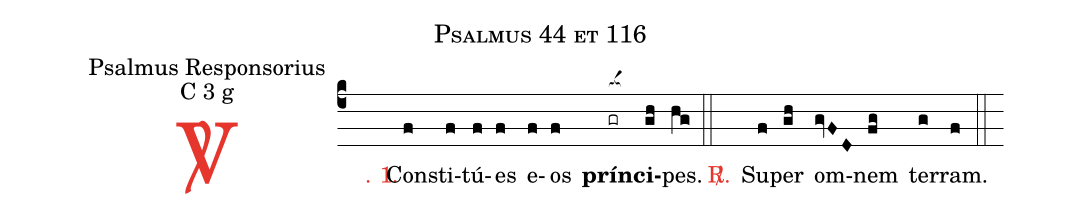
name: Psalmus 44 et 116;
office-part: Psalmus Responsorius;
mode: C 3 g;
%%
(c4)

<c><sp>V/</sp>. 1.</c>() Con(f)sti(f)tú(f)es(f) e(f)os(f) <nlba><b>prín</b>(gr[ocba:1{])<b>ci</b></nlba>(gh[ocba:0}])pes.(hg)

(::)

<c><sp>R/</sp>.</c>() Su(f)per(gh) om(gvFD)nem(fg) ter(g)ram.(f)

(::)
